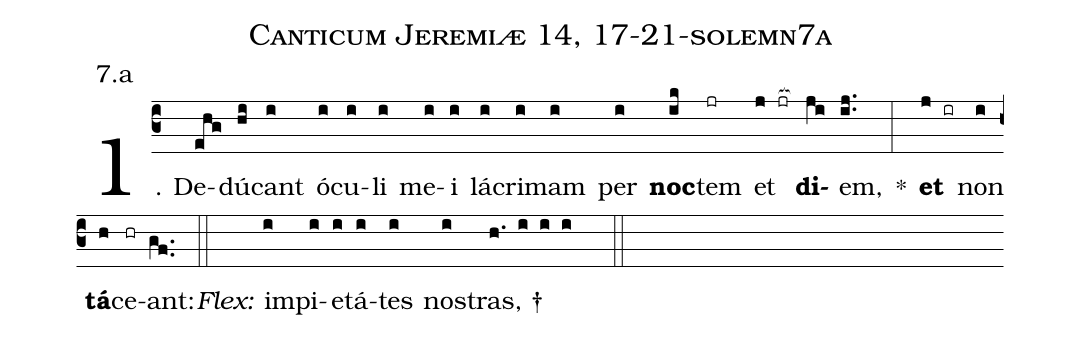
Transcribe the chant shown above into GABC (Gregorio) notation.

name: Canticum Jeremiæ 14, 17-21-solemn7a;
annotation: 7.a;
%%
(c3)1. De(ehg)dú(hi)cant(i) ó(i)cu(i)li(i) me(i)i(i) lá(i)cri(i)mam(i) per(i) <b>noc</b>(ik)tem(jr) et(j jr[ocb:1{]) <b>di</b>(ji[ocb:0}])em,(ij..) *(:) <b>et</b>(j ir) non(i) <b>tá</b>(h)ce(hr)ant:(gf..) (::)
<i>Flex:</i>()  im(i)pi(i)e(i)tá(i)tes(i) nos(i)tras, †(h. i i i  ::)
